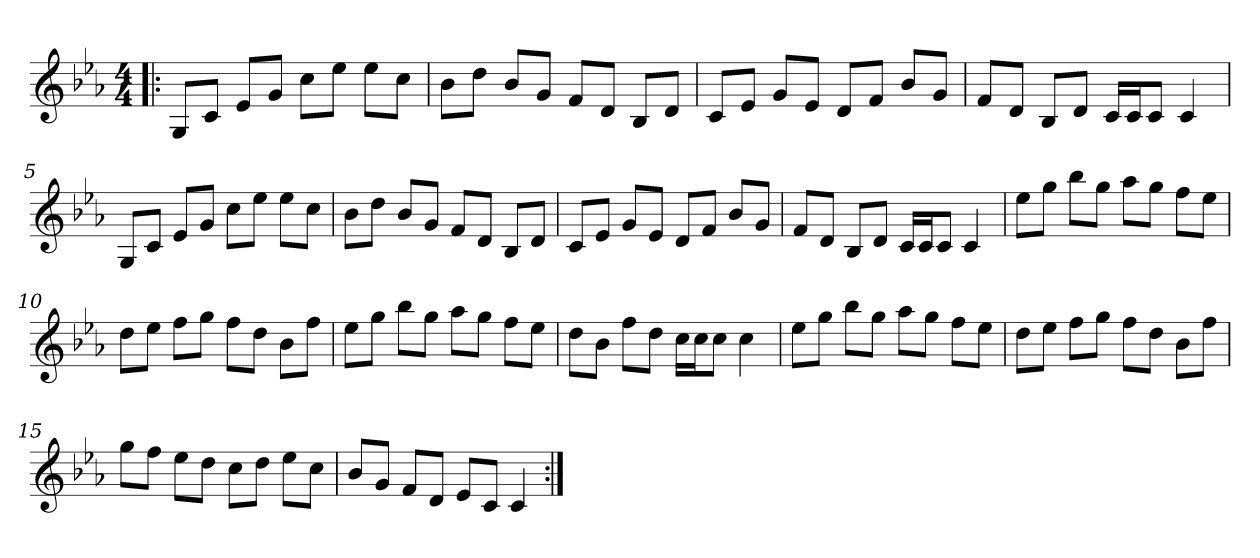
**kern
*part1
*staff1
*clefG2
*k[b-e-a-]
*c:
*M4/4
*MM116
=1!|:
8G/L
8c/J
8e-/L
8g/J
8cc\L
8ee-\J
8ee-\L
8cc\J
=2
8b-\L
8dd\J
8b-/L
8g/J
8f/L
8d/J
8B-/L
8d/J
=3
8c/L
8e-/J
8g/L
8e-/J
8d/L
8f/J
8b-/L
8g/J
=4
8f/L
8d/J
8B-/L
8d/J
16c/LL
16c/J
8c/J
4c/
=5
8G/L
8c/J
8e-/L
8g/J
8cc\L
8ee-\J
8ee-\L
8cc\J
!!LO:LB:g=z
=6
8b-\L
8dd\J
8b-/L
8g/J
8f/L
8d/J
8B-/L
8d/J
=7
8c/L
8e-/J
8g/L
8e-/J
8d/L
8f/J
8b-/L
8g/J
=8
8f/L
8d/J
8B-/L
8d/J
16c/LL
16c/J
8c/J
4c/
=9
8ee-\L
8gg\J
8bb-\L
8gg\J
8aa-\L
8gg\J
8ff\L
8ee-\J
=10
8dd\L
8ee-\J
8ff\L
8gg\J
8ff\L
8dd\J
8b-\L
8ff\J
!!LO:LB:g=z
=11
8ee-\L
8gg\J
8bb-\L
8gg\J
8aa-\L
8gg\J
8ff\L
8ee-\J
=12
8dd\L
8b-\J
8ff\L
8dd\J
16cc\LL
16cc\J
8cc\J
4cc\
=13
8ee-\L
8gg\J
8bb-\L
8gg\J
8aa-\L
8gg\J
8ff\L
8ee-\J
=14
8dd\L
8ee-\J
8ff\L
8gg\J
8ff\L
8dd\J
8b-\L
8ff\J
=15
8gg\L
8ff\J
8ee-\L
8dd\J
8cc\L
8dd\J
8ee-\L
8cc\J
!!LO:LB:g=z
=16
8b-/L
8g/J
8f/L
8d/J
8e-/L
8c/J
4c/
=:|!
*-
